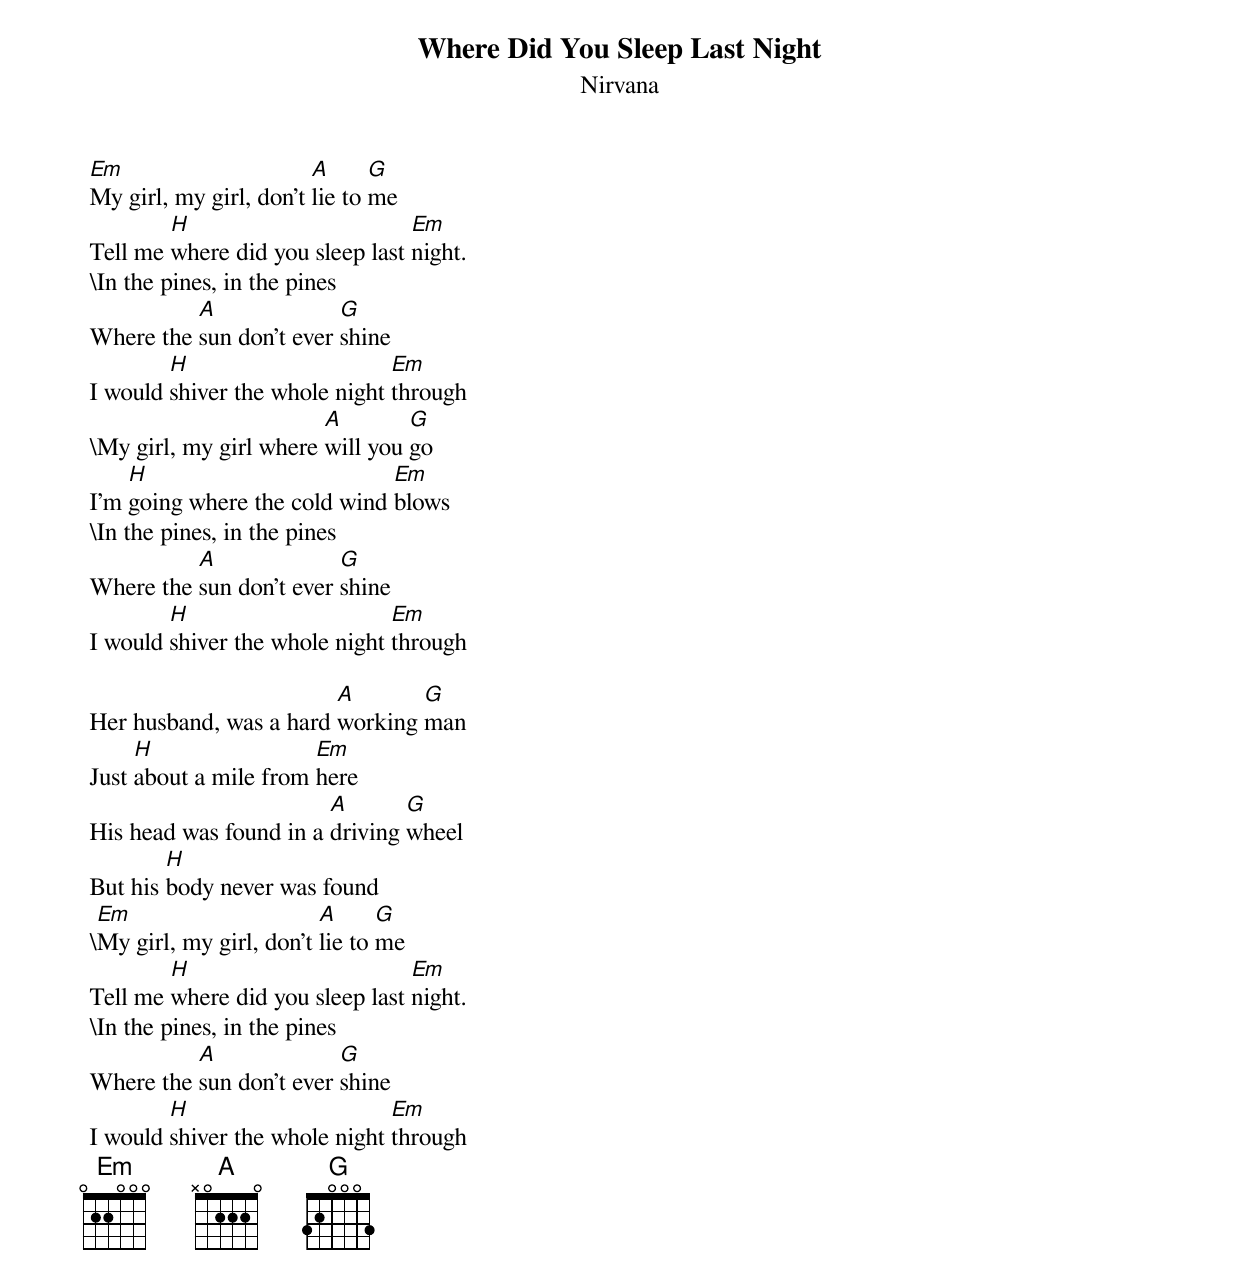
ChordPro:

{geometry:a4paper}
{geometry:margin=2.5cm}
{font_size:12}

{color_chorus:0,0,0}
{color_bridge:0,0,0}

{title: Where Did You Sleep Last Night}
{subtitle: Nirvana}

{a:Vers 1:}
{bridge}
	[Em]My girl, my girl, don't [A]lie to [G]me
	Tell me [H]where did you sleep last [Em]night.
	\\
	In the pines, in the pines
	Where the [A]sun don't ever [G]shine
	I would [H]shiver the whole night [Em]through
	\\
	My girl, my girl where [A]will you [G]go
	I'm [H]going where the cold wind [Em]blows
	\\
	In the pines, in the pines
	Where the [A]sun don't ever [G]shine
	I would [H]shiver the whole night [Em]through
{/bridge}

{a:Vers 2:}
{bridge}
	Her husband, was a hard [A]working [G]man
	Just [H]about a mile from [Em]here
	His head was found in a [A]driving [G]wheel
	But his [H]body never was found
	\\
	[Em]My girl, my girl, don't [A]lie to [G]me
	Tell me [H]where did you sleep last [Em]night.
	\\
	In the pines, in the pines
	Where the [A]sun don't ever [G]shine
	I would [H]shiver the whole night [Em]through
{/bridge}
